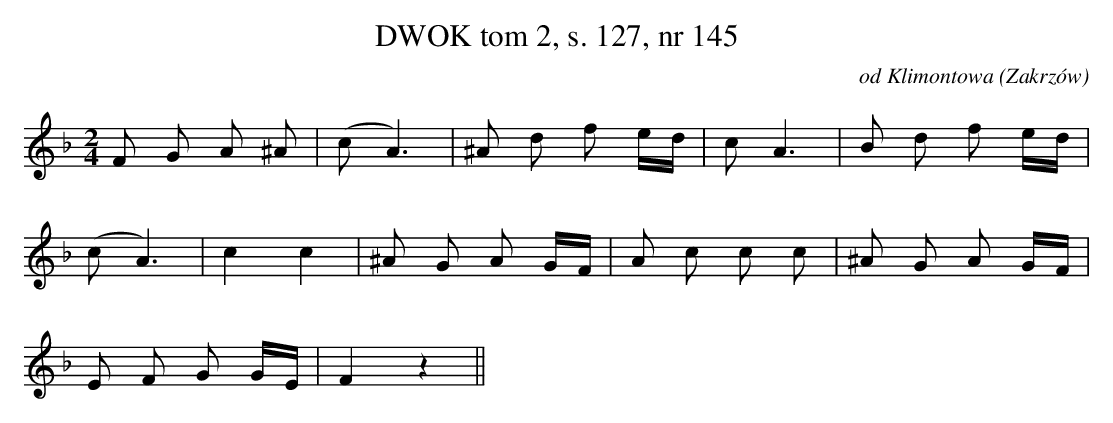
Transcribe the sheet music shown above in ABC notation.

X:1
T: DWOK tom 2, s. 127, nr 145
O: od Klimontowa (Zakrzów)
L: 1/16
M: 2/4
K: F
F2 G2 A2 ^A2 |\
(c2A6)|\
^A2 d2 f2 ed |\
c2 A6 |\
B2 d2 f2 ed |
(c2A6)|\
c4 c4 |\
^A2 G2 A2 GF |\
A2 c2 c2 c2 |\
^A2 G2 A2 GF |
E2 F2 G2 GE |\
F4 z4 ||
